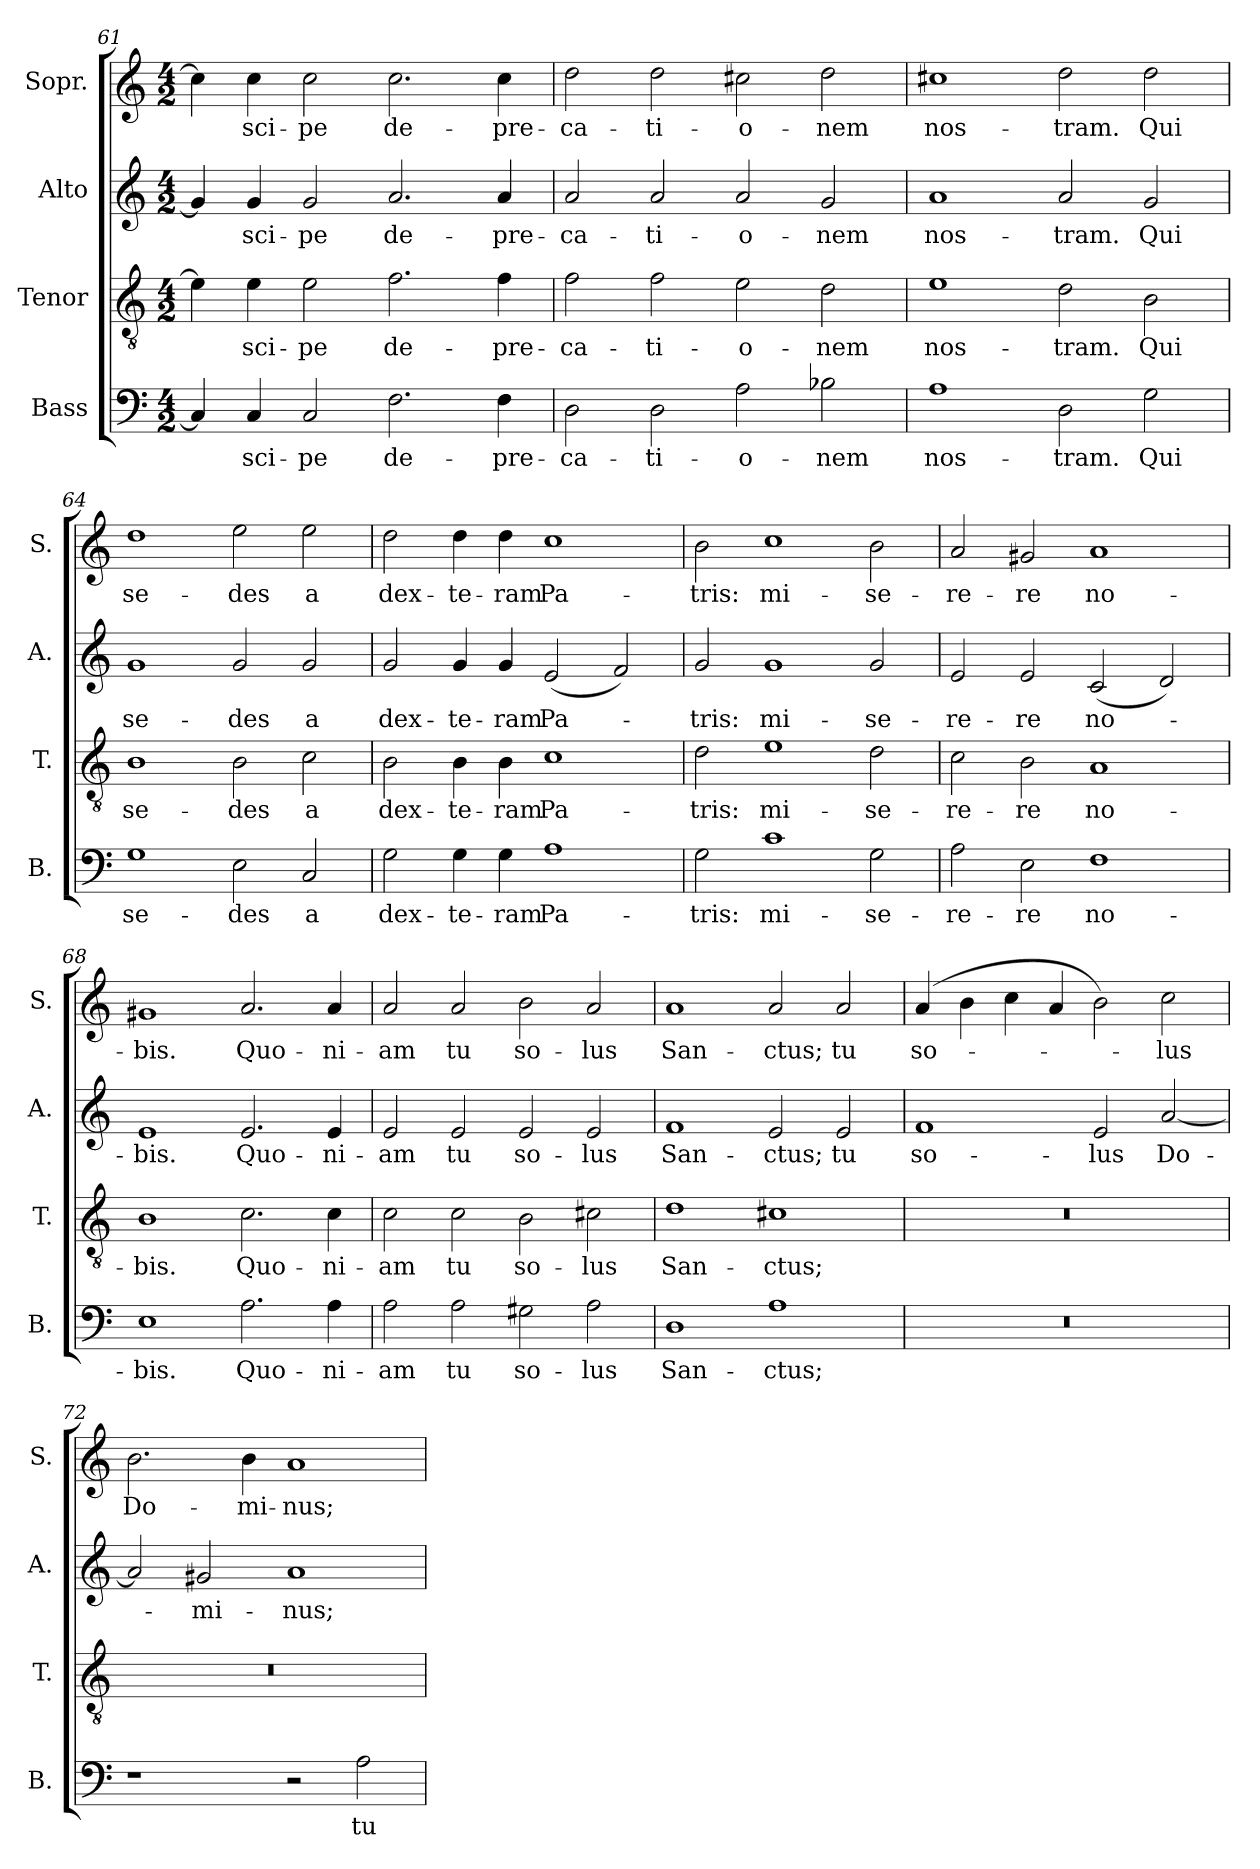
**kern	**text	**kern	**text	**kern	**text	**kern	**text
*part4	*part4	*part3	*part3	*part2	*part2	*part1	*part1
*staff4	*staff4	*staff3	*staff3	*staff2	*staff2	*staff1	*staff1
*I"Bass	*	*I"Tenor	*	*I"Alto	*	*I"Sopr.	*
*I'B.	*	*I'T.	*	*I'A.	*	*I'S.	*
*clefF4	*	*clefGv2	*	*clefG2	*	*clefG2	*
*	*	*ITrd7c12	*	*	*	*	*
*k[]	*	*k[]	*	*k[]	*	*k[]	*
*M4/2	*	*M4/2	*	*M4/2	*	*M4/2	*
=61	=61	=61	=61	=61	=61	=61	=61
4C/]	.	4E\]	.	4g/]	.	4cc\]	.
4C/	-sci-	4E\	-sci-	4g/	-sci-	4cc\	-sci-
2C/	-pe	2E\	-pe	2g/	-pe	2cc\	-pe
2.F\	de-	2.F\	de-	2.a/	de-	2.cc\	de-
4F\	-pre-	4F\	-pre-	4a/	-pre-	4cc\	-pre-
!!LO:PB:g=z
=62	=62	=62	=62	=62	=62	=62	=62
2D\	-ca-	2F\	-ca-	2a/	-ca-	2dd\	-ca-
2D\	-ti-	2F\	-ti-	2a/	-ti-	2dd\	-ti-
2A\	-o-	2E\	-o-	2a/	-o-	2cc#X\	-o-
2B-X\	-nem	2D\	-nem	2g/	-nem	2dd\	-nem
=63	=63	=63	=63	=63	=63	=63	=63
1A	nos-	1E	nos-	1a	nos-	1cc#X	nos-
2D\	-tram.	2D\	-tram.	2a/	-tram.	2dd\	-tram.
2G\	Qui	2BB\	Qui	2g/	Qui	2dd\	Qui
=64	=64	=64	=64	=64	=64	=64	=64
1G	se-	1BB	se-	1g	se-	1dd	se-
2E\	-des	2BB\	-des	2g/	-des	2ee\	-des
2C/	a	2C\	a	2g/	a	2ee\	a
=65	=65	=65	=65	=65	=65	=65	=65
2G\	dex-	2BB\	dex-	2g/	dex-	2dd\	dex-
4G\	-te-	4BB\	-te-	4g/	-te-	4dd\	-te-
4G\	-ram	4BB\	-ram	4g/	-ram	4dd\	-ram
1A	Pa-	1C	Pa-	(2e/	Pa-	1cc	Pa-
.	.	.	.	2f/)	.	.	.
=66	=66	=66	=66	=66	=66	=66	=66
2G\	-tris:	2D\	-tris:	2g/	-tris:	2b\	-tris:
1c	mi-	1E	mi-	1g	mi-	1cc	mi-
2G\	-se-	2D\	-se-	2g/	-se-	2b\	-se-
=67	=67	=67	=67	=67	=67	=67	=67
2A\	-re-	2C\	-re-	2e/	-re-	2a/	-re-
2E\	-re	2BB\	-re	2e/	-re	2g#X/	-re
1F	no-	1AA	no-	(2c/	no-	1a	no-
.	.	.	.	2d/)	.	.	.
=68	=68	=68	=68	=68	=68	=68	=68
1E	-bis.	1BB	-bis.	1e	-bis.	1g#X	-bis.
2.A\	Quo-	2.C\	Quo-	2.e/	Quo-	2.a/	Quo-
4A\	-ni-	4C\	-ni-	4e/	-ni-	4a/	-ni-
!!LO:LB:g=z
=69	=69	=69	=69	=69	=69	=69	=69
2A\	-am	2C\	-am	2e/	-am	2a/	-am
2A\	tu	2C\	tu	2e/	tu	2a/	tu
2G#X\	so-	2BB\	so-	2e/	so-	2b\	so-
2A\	-lus	2C#X\	-lus	2e/	-lus	2a/	-lus
=70	=70	=70	=70	=70	=70	=70	=70
1D	San-	1D	San-	1f	San-	1a	San-
1A	-ctus;	1C#X	-ctus;	2e/	-ctus;	2a/	-ctus;
.	.	.	.	2e/	tu	2a/	tu
=71	=71	=71	=71	=71	=71	=71	=71
0r	.	0r	.	1f	so-	(4a/	so-
.	.	.	.	.	.	4b\	.
.	.	.	.	.	.	4cc\	.
.	.	.	.	.	.	4a/	.
.	.	.	.	2e/	-lus	2b\)	.
.	.	.	.	[2a/	Do-	2cc\	-lus
=72	=72	=72	=72	=72	=72	=72	=72
1r	.	0r	.	2a/]	.	2.b\	Do-
.	.	.	.	2g#X/	-mi-	.	.
.	.	.	.	.	.	4b\	-mi-
2r	.	.	.	1a	-nus;	1a	-nus;
2A\	tu	.	.	.	.	.	.
=	=	=	=	=	=	=	=
*-	*-	*-	*-	*-	*-	*-	*-
